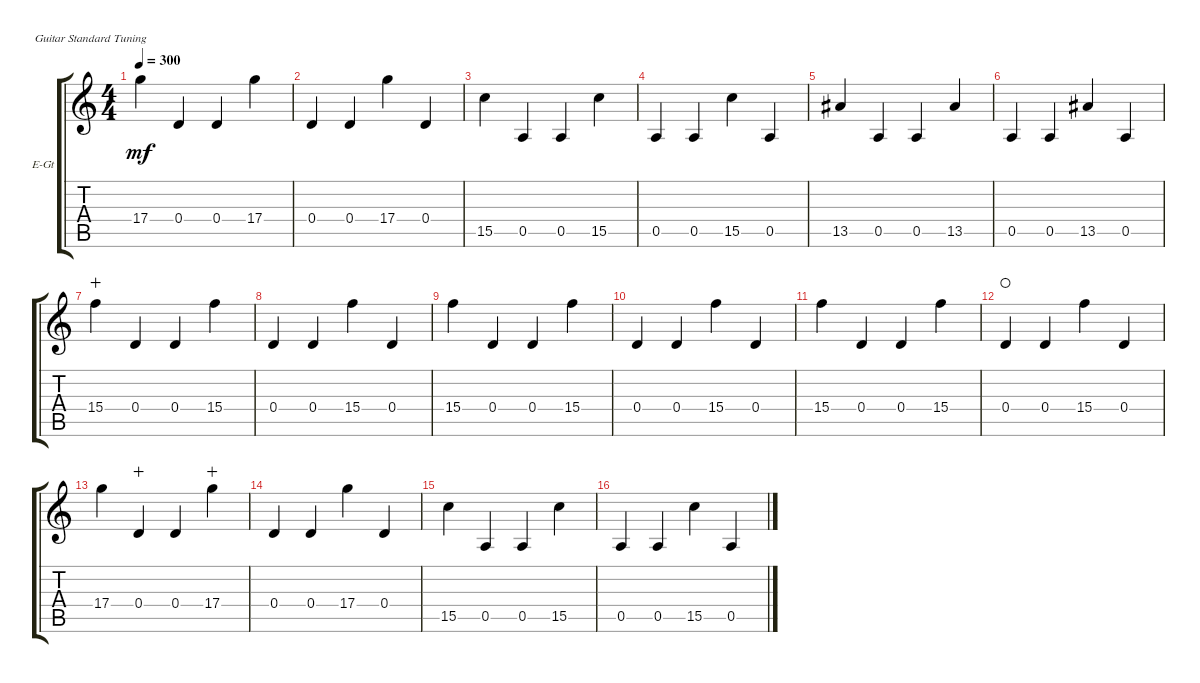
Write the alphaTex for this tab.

\defaultSystemsLayout 4
\bracketExtendMode groupsimilarinstruments
\firstSystemTrackNameOrientation horizontal
\otherSystemsTrackNameOrientation horizontal
\track ("Electric Guitar" "E-Gt") {instrument distortionguitar}
\staff {score tabs}
\tuning (E4 B3 G3 D3 A2 E2)
\ts (4 4)
\tempo 300
\clef g2
\ks c
17.4.4{dy mf} 0.4.4 0.4.4 17.4.4 |
0.4.4 0.4.4 17.4.4 0.4.4 |
15.5.4 0.5.4 0.5.4 15.5.4 |
0.5.4 0.5.4 15.5.4 0.5.4 |
13.5.4 0.5.4 0.5.4 13.5.4 |
0.5.4 0.5.4 13.5.4 0.5.4 |
15.4.4{wahc} 0.4.4 0.4.4 15.4.4 |
0.4.4 0.4.4 15.4.4 0.4.4 |
15.4.4 0.4.4 0.4.4 15.4.4 |
0.4.4 0.4.4 15.4.4 0.4.4 |
15.4.4 0.4.4 0.4.4 15.4.4 |
0.4.4{waho} 0.4.4 15.4.4 0.4.4 |
17.4.4 0.4.4{wahc} 0.4.4 17.4.4{wahc} |
0.4.4 0.4.4 17.4.4 0.4.4 |
15.5.4 0.5.4 0.5.4 15.5.4 |
0.5.4 0.5.4 15.5.4 0.5.4
